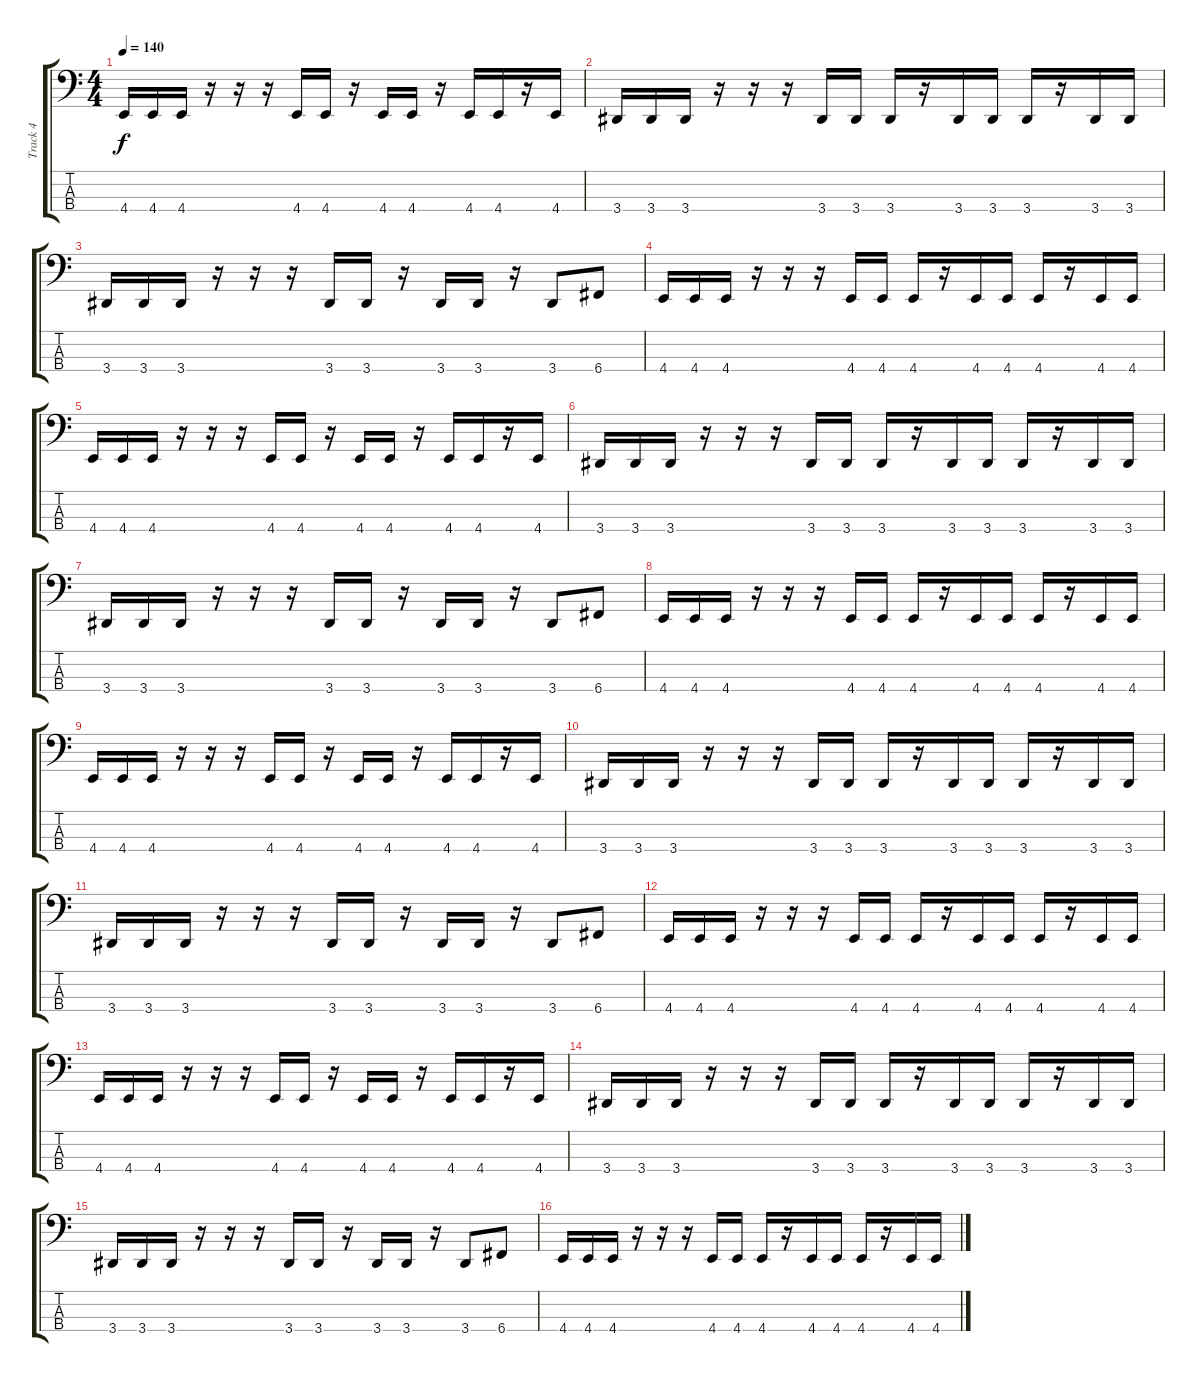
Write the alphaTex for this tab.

\track ("Track 4" "Track 4") {instrument electricbasspick}
\staff {score tabs}
\tuning (F2 C2 G1 C1) {hide}
\ts (4 4)
\tempo 140
\clef f4
\ks c
4.4.16{dy f} 4.4.16 4.4.16 r.16 r.16 r.16 4.4.16 4.4.16 r.16 4.4.16 4.4.16 r.16 4.4.16 4.4.16 r.16 4.4.16 |
3.4.16 3.4.16 3.4.16 r.16 r.16 r.16 3.4.16 3.4.16 3.4.16 r.16 3.4.16 3.4.16 3.4.16 r.16 3.4.16 3.4.16 |
3.4.16 3.4.16 3.4.16 r.16 r.16 r.16 3.4.16 3.4.16 r.16 3.4.16 3.4.16 r.16 3.4.8 6.4.8 |
4.4.16 4.4.16 4.4.16 r.16 r.16 r.16 4.4.16 4.4.16 4.4.16 r.16 4.4.16 4.4.16 4.4.16 r.16 4.4.16 4.4.16 |
4.4.16 4.4.16 4.4.16 r.16 r.16 r.16 4.4.16 4.4.16 r.16 4.4.16 4.4.16 r.16 4.4.16 4.4.16 r.16 4.4.16 |
3.4.16 3.4.16 3.4.16 r.16 r.16 r.16 3.4.16 3.4.16 3.4.16 r.16 3.4.16 3.4.16 3.4.16 r.16 3.4.16 3.4.16 |
3.4.16 3.4.16 3.4.16 r.16 r.16 r.16 3.4.16 3.4.16 r.16 3.4.16 3.4.16 r.16 3.4.8 6.4.8 |
4.4.16 4.4.16 4.4.16 r.16 r.16 r.16 4.4.16 4.4.16 4.4.16 r.16 4.4.16 4.4.16 4.4.16 r.16 4.4.16 4.4.16 |
4.4.16 4.4.16 4.4.16 r.16 r.16 r.16 4.4.16 4.4.16 r.16 4.4.16 4.4.16 r.16 4.4.16 4.4.16 r.16 4.4.16 |
3.4.16 3.4.16 3.4.16 r.16 r.16 r.16 3.4.16 3.4.16 3.4.16 r.16 3.4.16 3.4.16 3.4.16 r.16 3.4.16 3.4.16 |
3.4.16 3.4.16 3.4.16 r.16 r.16 r.16 3.4.16 3.4.16 r.16 3.4.16 3.4.16 r.16 3.4.8 6.4.8 |
4.4.16 4.4.16 4.4.16 r.16 r.16 r.16 4.4.16 4.4.16 4.4.16 r.16 4.4.16 4.4.16 4.4.16 r.16 4.4.16 4.4.16 |
4.4.16 4.4.16 4.4.16 r.16 r.16 r.16 4.4.16 4.4.16 r.16 4.4.16 4.4.16 r.16 4.4.16 4.4.16 r.16 4.4.16 |
3.4.16 3.4.16 3.4.16 r.16 r.16 r.16 3.4.16 3.4.16 3.4.16 r.16 3.4.16 3.4.16 3.4.16 r.16 3.4.16 3.4.16 |
3.4.16 3.4.16 3.4.16 r.16 r.16 r.16 3.4.16 3.4.16 r.16 3.4.16 3.4.16 r.16 3.4.8 6.4.8 |
4.4.16 4.4.16 4.4.16 r.16 r.16 r.16 4.4.16 4.4.16 4.4.16 r.16 4.4.16 4.4.16 4.4.16 r.16 4.4.16 4.4.16
